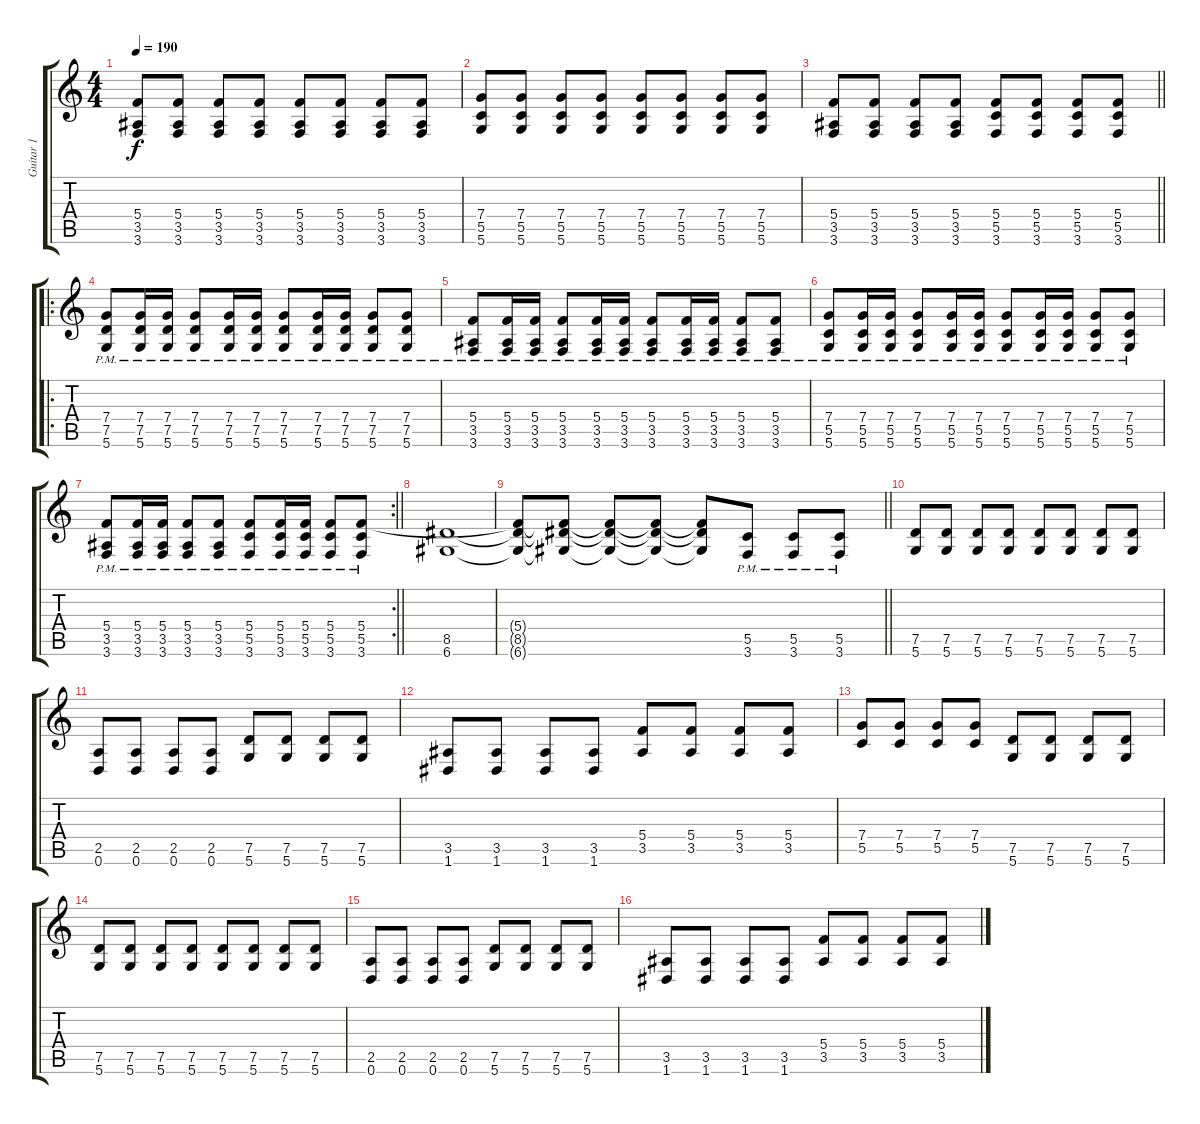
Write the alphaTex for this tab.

\track ("Guitar 1" "Guitar 1") {instrument distortionguitar}
\staff {score tabs}
\tuning (D4 A3 F3 C3 G2 D2) {hide}
\ts (4 4)
\tempo 190
\clef g2
\ks c
(5.4 3.5 3.6).8{dy f} (5.4 3.5 3.6).8 (5.4 3.5 3.6).8 (5.4 3.5 3.6).8 (5.4 3.5 3.6).8 (5.4 3.5 3.6).8 (5.4 3.5 3.6).8 (5.4 3.5 3.6).8 |
(7.4 5.5 5.6).8 (7.4 5.5 5.6).8 (7.4 5.5 5.6).8 (7.4 5.5 5.6).8 (7.4 5.5 5.6).8 (7.4 5.5 5.6).8 (7.4 5.5 5.6).8 (7.4 5.5 5.6).8 |
\barLineRight lightlight
(5.4 3.5 3.6).8 (5.4 3.5 3.6).8 (5.4 3.5 3.6).8 (5.4 3.5 3.6).8 (5.4 5.5 3.6).8 (5.4 5.5 3.6).8 (5.4 5.5 3.6).8 (5.4 5.5 3.6).8 |
\ro
\section ("" "")
(7.4{pm} 7.5{pm} 5.6{pm}).8 (7.4{pm} 7.5{pm} 5.6{pm}).16 (7.4{pm} 7.5{pm} 5.6{pm}).16 (7.4{pm} 7.5{pm} 5.6{pm}).8 (7.4{pm} 7.5{pm} 5.6{pm}).16 (7.4{pm} 7.5{pm} 5.6{pm}).16 (7.4{pm} 7.5{pm} 5.6{pm}).8 (7.4{pm} 7.5{pm} 5.6{pm}).16 (7.4{pm} 7.5{pm} 5.6{pm}).16 (7.4{pm} 7.5{pm} 5.6{pm}).8 (7.4{pm} 7.5{pm} 5.6{pm}).8 |
(5.4{pm} 3.5{pm} 3.6{pm}).8 (5.4{pm} 3.5{pm} 3.6{pm}).16 (5.4{pm} 3.5{pm} 3.6{pm}).16 (5.4{pm} 3.5{pm} 3.6{pm}).8 (5.4{pm} 3.5{pm} 3.6{pm}).16 (5.4{pm} 3.5{pm} 3.6{pm}).16 (5.4{pm} 3.5{pm} 3.6{pm}).8 (5.4{pm} 3.5{pm} 3.6{pm}).16 (5.4{pm} 3.5{pm} 3.6{pm}).16 (5.4{pm} 3.5{pm} 3.6{pm}).8 (5.4{pm} 3.5{pm} 3.6{pm}).8 |
(7.4{pm} 5.5{pm} 5.6{pm}).8 (7.4{pm} 5.5{pm} 5.6{pm}).16 (7.4{pm} 5.5{pm} 5.6{pm}).16 (7.4{pm} 5.5{pm} 5.6{pm}).8 (7.4{pm} 5.5{pm} 5.6{pm}).16 (7.4{pm} 5.5{pm} 5.6{pm}).16 (7.4{pm} 5.5{pm} 5.6{pm}).8 (7.4{pm} 5.5{pm} 5.6{pm}).16 (7.4{pm} 5.5{pm} 5.6{pm}).16 (7.4{pm} 5.5{pm} 5.6{pm}).8 (7.4{pm} 5.5{pm} 5.6{pm}).8 |
\rc 2
\barLineRight lightlight
(5.4{pm} 3.5{pm} 3.6{pm}).8 (5.4{pm} 3.5{pm} 3.6{pm}).16 (5.4{pm} 3.5{pm} 3.6{pm}).16 (5.4{pm} 3.5{pm} 3.6{pm}).8 (5.4{pm} 3.5{pm} 3.6{pm}).8 (5.4{pm} 5.5{pm} 3.6{pm}).8 (5.4{pm} 5.5{pm} 3.6{pm}).16 (5.4{pm} 5.5{pm} 3.6{pm}).16 (5.4{pm} 5.5{pm} 3.6{pm}).8 (5.4{pm} 5.5{pm} 3.6{pm}).8 |
\section ("" "")
(8.5 6.6).1 |
\barLineRight lightlight
(5.4{t} 8.5{t} 6.6{t}).8 (5.4{t} 8.5{t} 6.6{t}).8 (5.4{t} 8.5{t} 6.6{t}).8 (5.4{t} 8.5{t} 6.6{t}).8 (5.4{t} 8.5{t} 6.6{t}).8 (5.5{pm} 3.6{pm}).8 (5.5{pm} 3.6{pm}).8 (5.5{pm} 3.6{pm}).8 |
\section ("" "")
(7.5 5.6).8 (7.5 5.6).8 (7.5 5.6).8 (7.5 5.6).8 (7.5 5.6).8 (7.5 5.6).8 (7.5 5.6).8 (7.5 5.6).8 |
(2.5 0.6).8 (2.5 0.6).8 (2.5 0.6).8 (2.5 0.6).8 (7.5 5.6).8 (7.5 5.6).8 (7.5 5.6).8 (7.5 5.6).8 |
(3.5 1.6).8 (3.5 1.6).8 (3.5 1.6).8 (3.5 1.6).8 (5.4 3.5).8 (5.4 3.5).8 (5.4 3.5).8 (5.4 3.5).8 |
(7.4 5.5).8 (7.4 5.5).8 (7.4 5.5).8 (7.4 5.5).8 (7.5 5.6).8 (7.5 5.6).8 (7.5 5.6).8 (7.5 5.6).8 |
(7.5 5.6).8 (7.5 5.6).8 (7.5 5.6).8 (7.5 5.6).8 (7.5 5.6).8 (7.5 5.6).8 (7.5 5.6).8 (7.5 5.6).8 |
(2.5 0.6).8 (2.5 0.6).8 (2.5 0.6).8 (2.5 0.6).8 (7.5 5.6).8 (7.5 5.6).8 (7.5 5.6).8 (7.5 5.6).8 |
(3.5 1.6).8 (3.5 1.6).8 (3.5 1.6).8 (3.5 1.6).8 (5.4 3.5).8 (5.4 3.5).8 (5.4 3.5).8 (5.4 3.5).8
